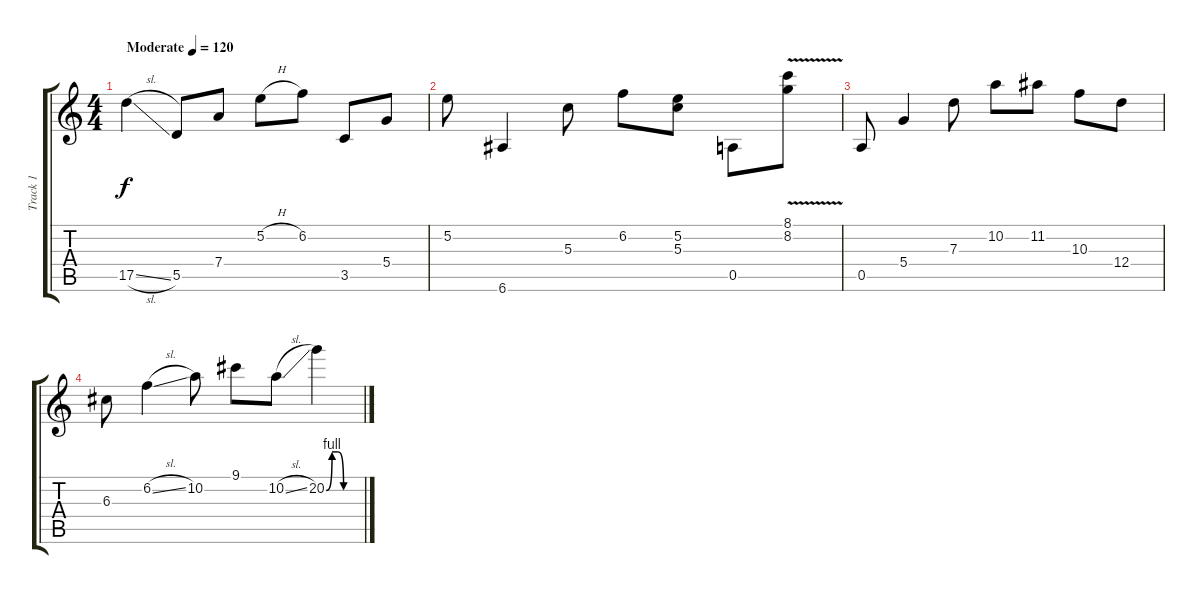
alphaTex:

\track ("Track 1" "Track 1") {instrument distortionguitar}
\staff {score tabs}
\tuning (E4 B3 G3 D3 A2 E2) {hide}
\ts (4 4)
\tempo (120 "Moderate")
\clef g2
\ks c
17.5{sl}.4{dy f instrument distortionguitar} 5.5.8 7.4.8 5.2{h}.8 6.2.8 3.5.8 5.4.8 |
5.2.8 6.6.4 5.3.8 6.2.8 (5.2 5.3).8 0.5.8 (8.1{v} 8.2{v}).8 |
0.5.8 5.4.4 7.3.8 10.2.8 11.2.8 10.3.8 12.4.8 |
6.3.8 6.2{sl}.4 10.2.8 9.1.8 10.2{sl}.8 20.2{be (custom 0 0 10 4 20 4 30 0 60 0)}.4
